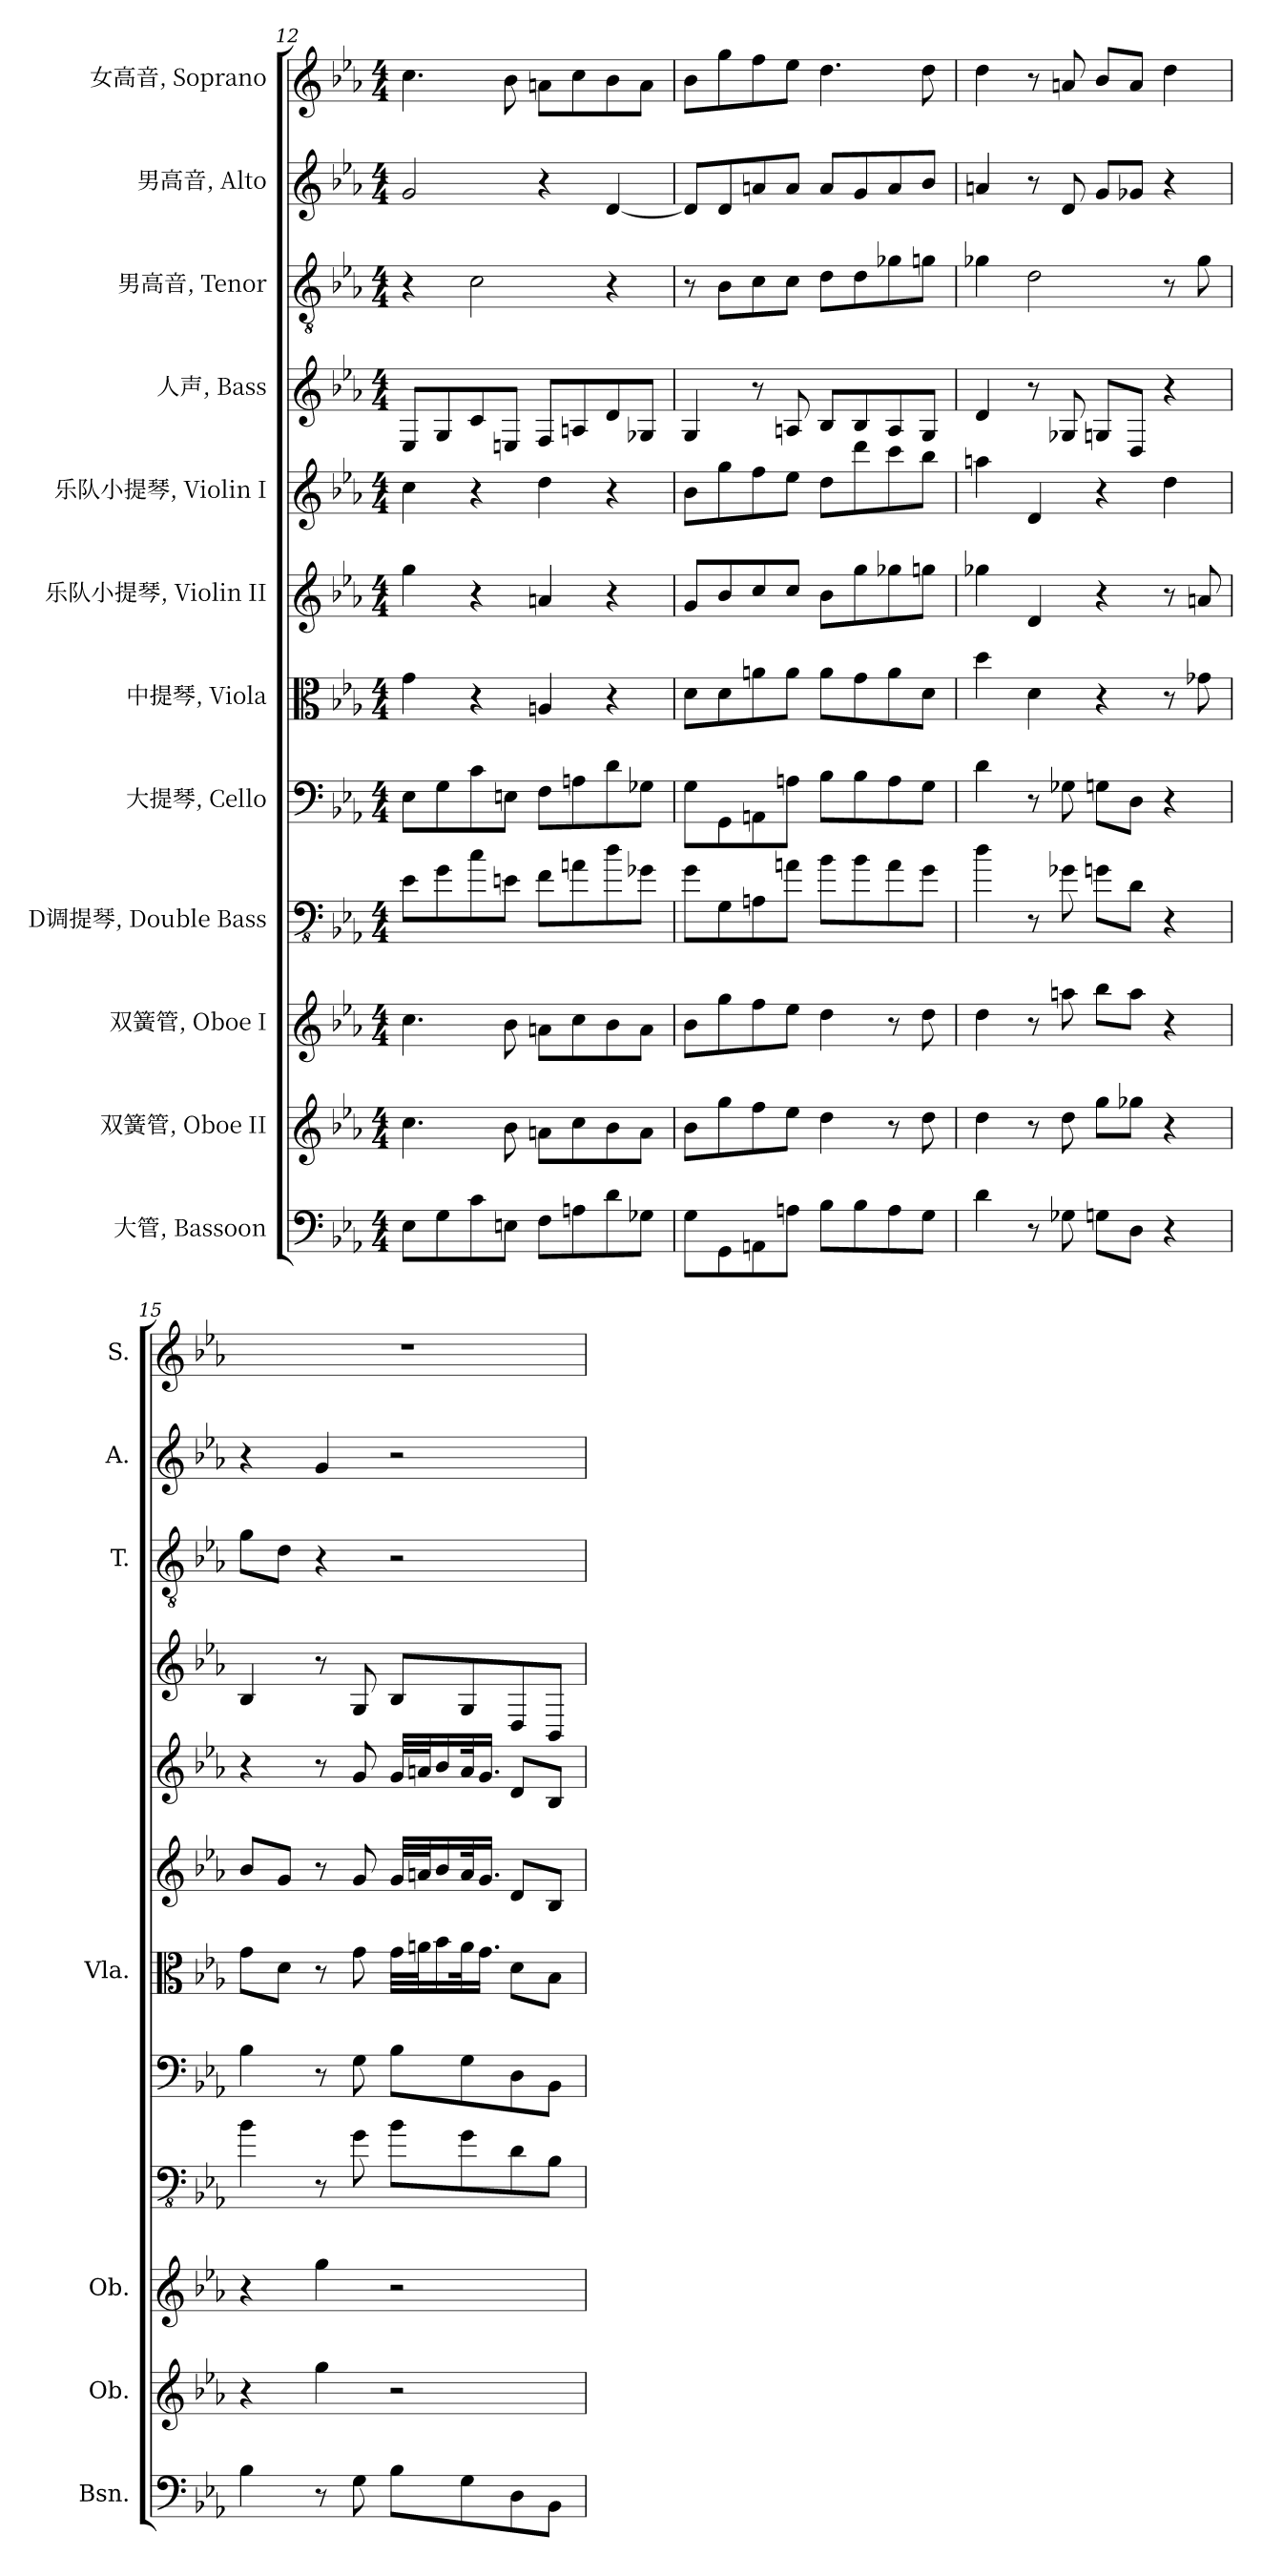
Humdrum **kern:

**kern	**kern	**kern	**kern	**kern	**kern	**kern	**kern	**kern	**kern	**kern	**kern
*part12	*part11	*part10	*part9	*part8	*part7	*part6	*part5	*part4	*part3	*part2	*part1
*staff12	*staff11	*staff10	*staff9	*staff8	*staff7	*staff6	*staff5	*staff4	*staff3	*staff2	*staff1
*I"大管, Bassoon	*I"双簧管, Oboe II	*I"双簧管, Oboe I	*I"D调提琴, Double Bass	*I"大提琴, Cello	*I"中提琴, Viola	*I"乐队小提琴, Violin II	*I"乐队小提琴, Violin I	*I"人声, Bass	*I"男高音, Tenor	*I"男高音, Alto	*I"女高音, Soprano
*I'Bsn.	*I'Ob.	*I'Ob.	*	*	*I'Vla.	*	*	*	*I'T.	*I'A.	*I'S.
*clefF4	*clefG2	*clefG2	*clefFv4	*clefF4	*clefC3	*clefG2	*clefG2	*clefG2	*clefGv2	*clefG2	*clefG2
*	*	*	*ITrd7c12	*	*	*	*	*	*	*	*
*k[b-e-a-]	*k[b-e-a-]	*k[b-e-a-]	*k[b-e-a-]	*k[b-e-a-]	*k[b-e-a-]	*k[b-e-a-]	*k[b-e-a-]	*k[b-e-a-]	*k[b-e-a-]	*k[b-e-a-]	*k[b-e-a-]
*M4/4	*M4/4	*M4/4	*M4/4	*M4/4	*M4/4	*M4/4	*M4/4	*M4/4	*M4/4	*M4/4	*M4/4
=12	=12	=12	=12	=12	=12	=12	=12	=12	=12	=12	=12
8E-\L	4.cc\	4.cc\	8EE-\L	8E-\L	4g\	4gg\	4cc\	8E-/L	4r	2g/	4.cc\
8G\	.	.	8GG\	8G\	.	.	.	8G/	.	.	.
8c\	.	.	8C\	8c\	4r	4r	4r	8c/	2c\	.	.
8En\J	8b-\	8b-\	8EEn\J	8En\J	.	.	.	8En/J	.	.	8b-\
8F\L	8an\L	8an\L	8FF\L	8F\L	4An/	4an/	4dd\	8F/L	.	4r	8an\L
8An\	8cc\	8cc\	8AAn\	8An\	.	.	.	8An/	.	.	8cc\
8d\	8b-\	8b-\	8D\	8d\	4r	4r	4r	8d/	4r	[4d/	8b-\
8G-X\J	8a\J	8a\J	8GG-X\J	8G-X\J	.	.	.	8G-X/J	.	.	8a\J
!!LO:PB:g=z
=13	=13	=13	=13	=13	=13	=13	=13	=13	=13	=13	=13
8G\L	8b-\L	8b-\L	8GG\L	8G\L	8d\L	8g/L	8b-\L	4G/	8r	8d/L]	8b-\L
8GG\	8gg\	8gg\	8GGG\	8GG\	8d\	8b-/	8gg\	.	8B-\L	8d/	8gg\
8AAn\	8ff\	8ff\	8AAAn\	8AAn\	8an\	8cc/	8ff\	8r	8c\	8an/	8ff\
8An\J	8ee-\J	8ee-\J	8AAn\J	8An\J	8a\J	8cc/J	8ee-\J	8An/	8c\J	8a/J	8ee-\J
8B-\L	4dd\	4dd\	8BB-\L	8B-\L	8a\L	8b-\L	8dd\L	8B-/L	8d\L	8a/L	4.dd\
8B-\	.	.	8BB-\	8B-\	8g\	8gg\	8ddd\	8B-/	8d\	8g/	.
8A\	8r	8r	8AA\	8A\	8a\	8gg-X\	8ccc\	8A/	8g-X\	8a/	.
8G\J	8dd\	8dd\	8GG\J	8G\J	8d\J	8ggn\J	8bb-\J	8G/J	8gn\J	8b-/J	8dd\
=14	=14	=14	=14	=14	=14	=14	=14	=14	=14	=14	=14
4d\	4dd\	4dd\	4D\	4d\	4dd\	4gg-X\	4aan\	4d/	4g-X\	4an/	4dd\
8r	8r	8r	8r	8r	4d\	4d/	4d/	8r	2d\	8r	8r
8G-X\	8dd\	8aan\	8GG-X\	8G-X\	.	.	.	8G-X/	.	8d/	8an/
8Gn\L	8gg\L	8bb-\L	8GGn\L	8Gn\L	4r	4r	4r	8Gn/L	.	8g/L	8b-/L
8D\J	8gg-X\J	8aa\J	8DD\J	8D\J	.	.	.	8D/J	.	8g-X/J	8a/J
4r	4r	4r	4r	4r	8r	8r	4dd\	4r	8r	4r	4dd\
.	.	.	.	.	8g-X\	8an/	.	.	8g-\	.	.
=15	=15	=15	=15	=15	=15	=15	=15	=15	=15	=15	=15
4B-\	4r	4r	4BB-\	4B-\	8g\L	8b-/L	4r	4B-/	8g\L	4r	1r
.	.	.	.	.	8d\J	8g/J	.	.	8d\J	.	.
8r	4gg\	4gg\	8r	8r	8r	8r	8r	8r	4r	4g/	.
8G\	.	.	8GG\	8G\	8g\	8g/	8g/	8G/	.	.	.
8B-\L	2r	2r	8BB-\L	8B-\L	32g\LLL	32g/LLL	32g/LLL	8B-/L	2r	2r	.
.	.	.	.	.	32an\J	32an/J	32an/J	.	.	.	.
.	.	.	.	.	16b-\	16b-/	16b-/	.	.	.	.
8G\	.	.	8GG\	8G\	32a\K	32a/K	32a/K	8G/	.	.	.
.	.	.	.	.	16.g\JJ	16.g/JJ	16.g/JJ	.	.	.	.
8D\	.	.	8DD\	8D\	8d\L	8d/L	8d/L	8D/	.	.	.
8BB-\J	.	.	8BBB-\J	8BB-\J	8B-\J	8B-/J	8B-/J	8BB-/J	.	.	.
=	=	=	=	=	=	=	=	=	=	=	=
*-	*-	*-	*-	*-	*-	*-	*-	*-	*-	*-	*-
